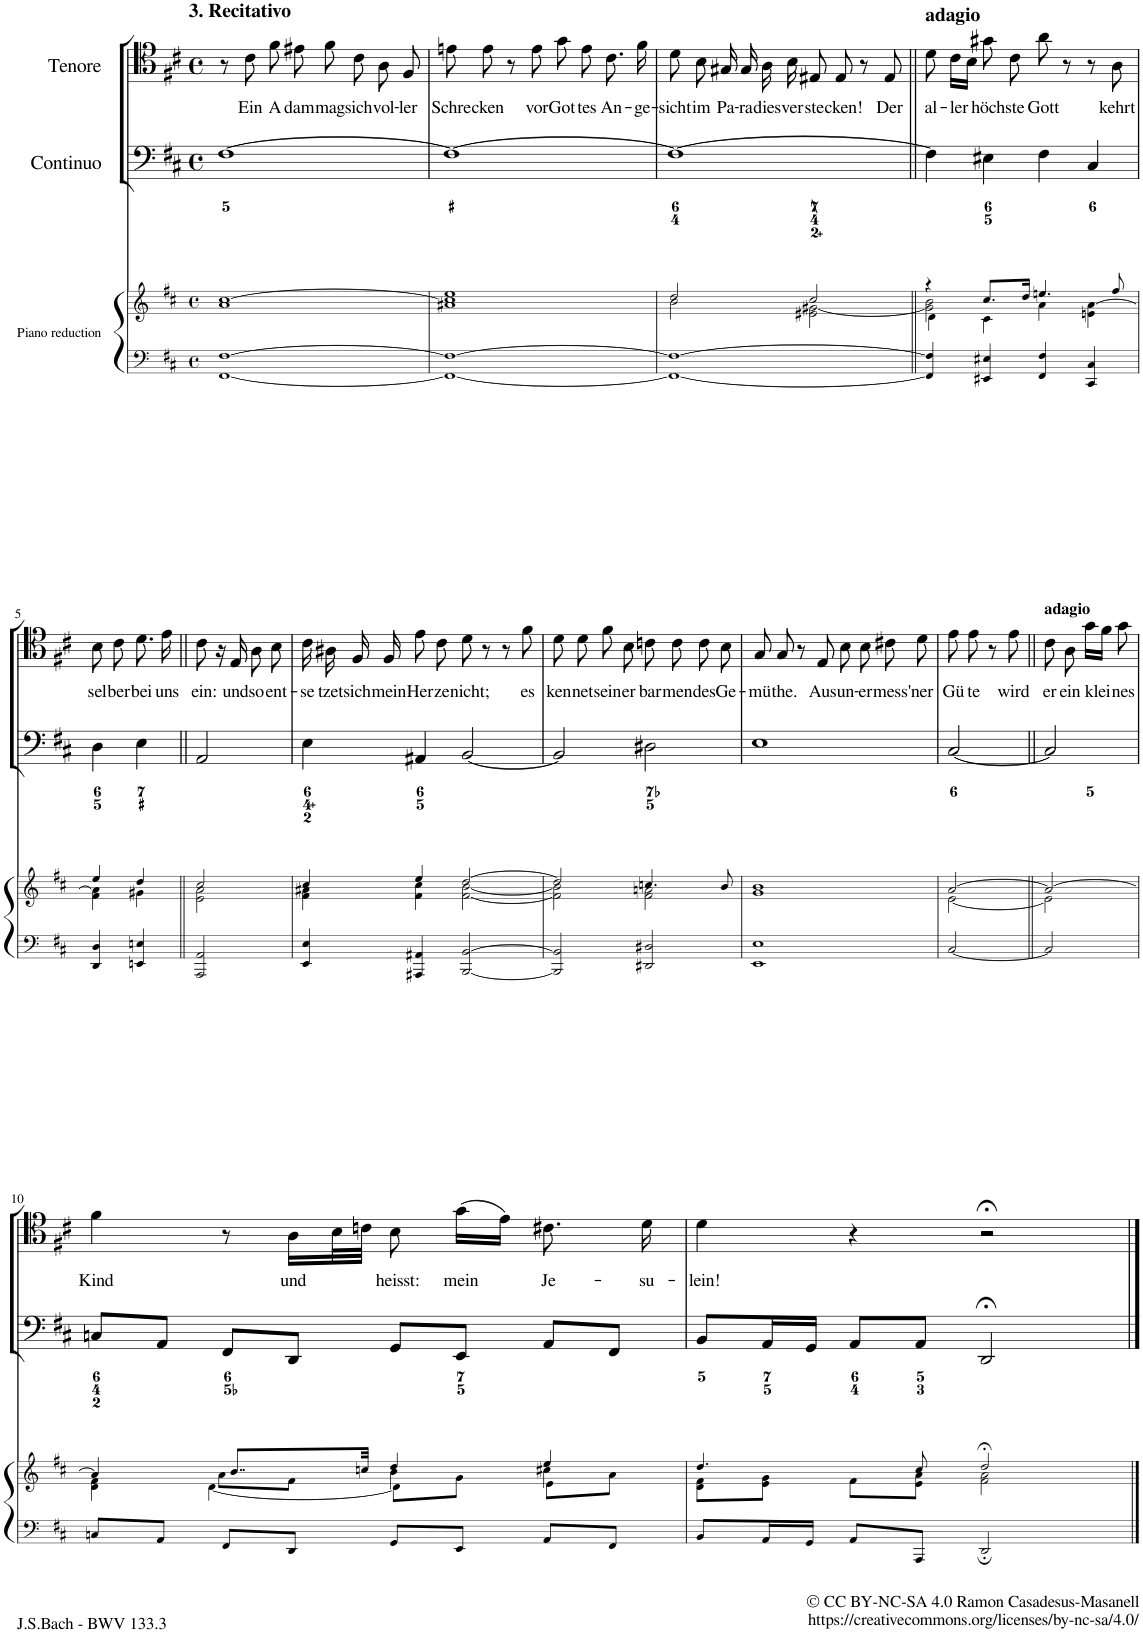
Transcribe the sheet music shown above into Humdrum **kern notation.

**kern	**kern	**kern	**kern	**text
*part3	*part3	*part2	*part1	*part1
*staff4	*staff3	*staff2	*staff1	*staff1
*I"Piano reduction	*	*I"Continuo	*I"Tenore	*
*I'Pno	*	*	*	*
*stria5	*stria5	*	*	*
*clefF4	*clefG2	*clefF4	*clefC4	*
*k[f#c#]	*k[f#c#]	*k[f#c#]	*k[f#c#]	*
*M4/4	*M4/4	*M4/4	*M4/4	*
*met(c)	*met(c)	*met(c)	*met(c)	*
=1	=1	=1	=1	=1
*	*^	*	*	*
!	!	!	!	!LO:TX:a:B:t=3. Recitativo	!
[1FF# [1F#	[1cc#	1a	[1F#	8r	.
!	!	!	!	!	!LO:LY:b
.	.	.	.	8c#\	Ein
!	!	!	!	!	!LO:LY:b
.	.	.	.	8f#\	A-
!	!	!	!	!	!LO:LY:b
.	.	.	.	8e#X\	-dam
!	!	!	!	!	!LO:LY:b
.	.	.	.	8f#\	mag
!	!	!	!	!	!LO:LY:b
.	.	.	.	8c#\	sich
!	!	!	!	!	!LO:LY:b
.	.	.	.	8A\	vol-
!	!	!	!	!	!LO:LY:b
.	.	.	.	8F#/	-ler
=2	=2	=2	=2	=2	=2
!	!	!	!	!	!LO:LY:b
1FF#_ 1F#_	1cc#] 1ee	1a#X	1F#_	8en\	Schre-
!	!	!	!	!	!LO:LY:b
.	.	.	.	8e\	-cken
.	.	.	.	8r	.
!	!	!	!	!	!LO:LY:b
.	.	.	.	8e\	vor
!	!	!	!	!	!LO:LY:b
.	.	.	.	8g\	Got-
!	!	!	!	!	!LO:LY:b
.	.	.	.	8e\	-tes
!	!	!	!	!	!LO:LY:b
.	.	.	.	8.c#\	An-
!	!	!	!	!	!LO:LY:b
.	.	.	.	16f#\	-ge-
=3	=3	=3	=3	=3	=3
!	!	!	!	!	!LO:LY:b
1FF#_ 1F#_	2dd/	2b\	1F#_	8d\	-sicht
!	!	!	!	!	!LO:LY:b
.	.	.	.	8B\	im
!	!	!	!	!	!LO:LY:b
.	.	.	.	16G#X/	Pa-
!	!	!	!	!	!LO:LY:b
.	.	.	.	16G#/	-ra-
!	!	!	!	!	!LO:LY:b
.	.	.	.	16A\	-dies
!	!	!	!	!	!LO:LY:b
.	.	.	.	16B\	ver-
!	!	!	!	!	!LO:LY:b
.	2cc#/	2e#X\ [2g#X\	.	8E#X/	-ste-
!	!	!	!	!	!LO:LY:b
.	.	.	.	8E#/	-cken!
.	.	.	.	8r	.
!	!	!	!	!	!LO:LY:b
.	.	.	.	8E#/	Der
=4||	=4||	=4||	=4||	=4||	=4||
*	*	*^	*	*	*
!	!	!	!	!	!LO:TX:a:B:t=adagio	!
!	!	!	!	!	!	!LO:LY:b
4FF#/] 4F#/]	4r	2g#\] 2b\	4d\	4F#\]	8d\	al-
!	!	!	!	!	!	!LO:LY:b
.	.	.	.	.	16c#\LL	-ler-
.	.	.	.	.	16B\JJ	.
!	!	!	!	!	!	!LO:LY:b
4EE#X/ 4E#X/	8.cc#/L	.	4c#\	4E#X\	8g#X\	-höch-
!	!	!	!	!	!	!LO:LY:b
.	.	.	.	.	8c#\	-ste
.	16dd/Jk	.	.	.	.	.
!	!	!	!	!	!	!LO:LY:b
4FF#/ 4F#/	4.een/	4a\	2ryy	4F#\	8a\	Gott
.	.	.	.	.	8r	.
4CC#/ 4C#/	.	4en\ [>4a\	.	4C#/	8r	.
!	!	!	!	!	!	!LO:LY:b
.	8ff#/	.	.	.	8A\	kehrt
*	*	*v	*v	*	*	*
!!LO:LB:g=z
=5||	=5||	=5||	=5	=5	=5
!	!	!	!	!	!LO:LY:b
4DD/ 4D/	4ee/	4f#\ 4a\]	4D\	8B\	sel-
!	!	!	!	!	!LO:LY:b
.	.	.	.	8c#\	-ber
!	!	!	!	!	!LO:LY:b
4EEn/ 4En/	4dd/	4g#X\	4E\	8.d\	bei
!	!	!	!	!	!LO:LY:b
.	.	.	.	16e\	uns
!	!	!	!	!	!LO:LY:b
2AAA/ 2AA/	2cc#/	2e\ 2a\	2AA/	8c#\	ein:
.	.	.	.	16r	.
!	!	!	!	!	!LO:LY:b
.	.	.	.	16E/	und
!	!	!	!	!	!LO:LY:b
.	.	.	.	8A\	so
!	!	!	!	!	!LO:LY:b
.	.	.	.	8B\	ent-
=6	=6	=6	=6	=6	=6
!	!	!	!	!	!LO:LY:b
4EE/ 4E/	4cc#/	4f#\ 4a#X\	4E\	16c#\	-se-
!	!	!	!	!	!LO:LY:b
.	.	.	.	16A#X\	-tzet
!	!	!	!	!	!LO:LY:b
.	.	.	.	16F#/	sich
!	!	!	!	!	!LO:LY:b
.	.	.	.	16F#/	mein
!	!	!	!	!	!LO:LY:b
4AAA#X/ 4AA#X/	4ee/	4f#\ 4cc#\	4AA#X/	8e\	Her-
!	!	!	!	!	!LO:LY:b
.	.	.	.	8c#\	-ze
!	!	!	!	!	!LO:LY:b
[2BBB/ [2BB/	[2dd/	[2f#\ [2b\	[2BB/	8d\	nicht;
.	.	.	.	8r	.
.	.	.	.	8r	.
!	!	!	!	!	!LO:LY:b
.	.	.	.	8f#\	es
=7	=7	=7	=7	=7	=7
!	!	!	!	!	!LO:LY:b
2BBB/] 2BB/]	2dd/]	2f#\] 2b\]	2BB/]	8d\	ken-
!	!	!	!	!	!LO:LY:b
.	.	.	.	8d\	-net
!	!	!	!	!	!LO:LY:b
.	.	.	.	8f#\	sein
!	!	!	!	!	!LO:LY:b
.	.	.	.	8B\	er-
!	!	!	!	!	!LO:LY:b
2DD#X/ 2D#X/	4.ccn/	2f#\ 2an\	2D#X\	8cn\	-bar-
!	!	!	!	!	!LO:LY:b
.	.	.	.	8c\	-men-
!	!	!	!	!	!LO:LY:b
.	.	.	.	8c\	-des
!	!	!	!	!	!LO:LY:b
.	8b/	.	.	8B\	Ge-
*	*v	*v	*	*	*
=8	=8	=8	=8	=8
!	!	!	!	!LO:LY:b
1EE 1E	1g 1b	1E	8G/	-mü-
!	!	!	!	!LO:LY:b
.	.	.	8G/	-the.
.	.	.	8r	.
!	!	!	!	!LO:LY:b
.	.	.	8E/	Aus
!	!	!	!	!LO:LY:b
.	.	.	8B\	un-
!	!	!	!	!LO:LY:b
.	.	.	8B\	-er-
!	!	!	!	!LO:LY:b
.	.	.	8c#X\	-mess'-
!	!	!	!	!LO:LY:b
.	.	.	8d\	-ner
=9||	=9||	=9	=9	=9
*	*^	*	*	*
!	!	!	!	!	!LO:LY:b
[2C#/	[2a/	[2e\	[2C#/	8e\	Gü-
!	!	!	!	!	!LO:LY:b
.	.	.	.	8e\	-te
.	.	.	.	8r	.
!	!	!	!	!	!LO:LY:b
.	.	.	.	8e\	wird
!	!	!	!	!LO:TX:a:B:t=adagio	!
!	!	!	!	!	!LO:LY:b
2C#/]	2a/_	2e\]	2C#/]	8c#\	er
!	!	!	!	!	!LO:LY:b
.	.	.	.	8A\	ein
!	!	!	!	!	!LO:LY:b
.	.	.	.	16g\LL	klei-
.	.	.	.	16f#\JJ	.
!	!	!	!	!	!LO:LY:b
.	.	.	.	8g\	-nes
!!LO:LB:g=z
=10	=10	=10	=10	=10	=10
*	*	*^	*	*	*
!	!	!	!	!	!	!LO:LY:b
8Cn/L	4a/]	4d\ 4f#\	4ryy	8Cn/L	4f#\	Kind
8AA/J	.	.	.	8AA/J	.	.
8FF#/L	8..b/L	[4d\	8a\L	8FF#/L	8r	.
!	!	!	!	!	!	!LO:LY:b
8DD/J	.	.	8f#\J	8DD/J	16A\LL	und
.	.	.	.	.	32B\L	.
.	32ccn/Jkk	.	.	.	32cn\JJJ	.
!	!	!	!	!	!	!LO:LY:b
8GG/L	4dd/	8d\L]	4b\	8GG/L	8B\	heisst:
!	!	!	!	!	!	!LO:LY:b
8EE/J	.	8g\J	.	8EE/J	(16g\LL	mein
.	.	.	.	.	16e\JJ)	.
!	!	!	!	!	!	!LO:LY:b
8AA/L	4ee/	8e\L	4cc#X\	8AA/L	8.c#X\	Je-
8FF#/J	.	8a\J	.	8FF#/J	.	.
!	!	!	!	!	!	!LO:LY:b
.	.	.	.	.	16d\	-su-
*	*	*v	*v	*	*	*
=11	=11	=11	=11	=11	=11
!	!	!	!	!	!LO:LY:b
8BB/L	4.dd/	8d\ 8f#\L	8BB/L	4d\	-lein!
16AA/L	.	8e\ 8g\J	16AA/L	.	.
16GG/JJ	.	.	16GG/JJ	.	.
8AA/L	.	8f#\L	8AA/L	4r	.
8AAA/J	8cc#/	8e\ 8a\J	8AA/J	.	.
2DD;/	2dd;</	2f#\ 2a\	2DD;</	2r;<	.
*	*v	*v	*	*	*
==	==	==	==	==
*-	*-	*-	*-	*-
